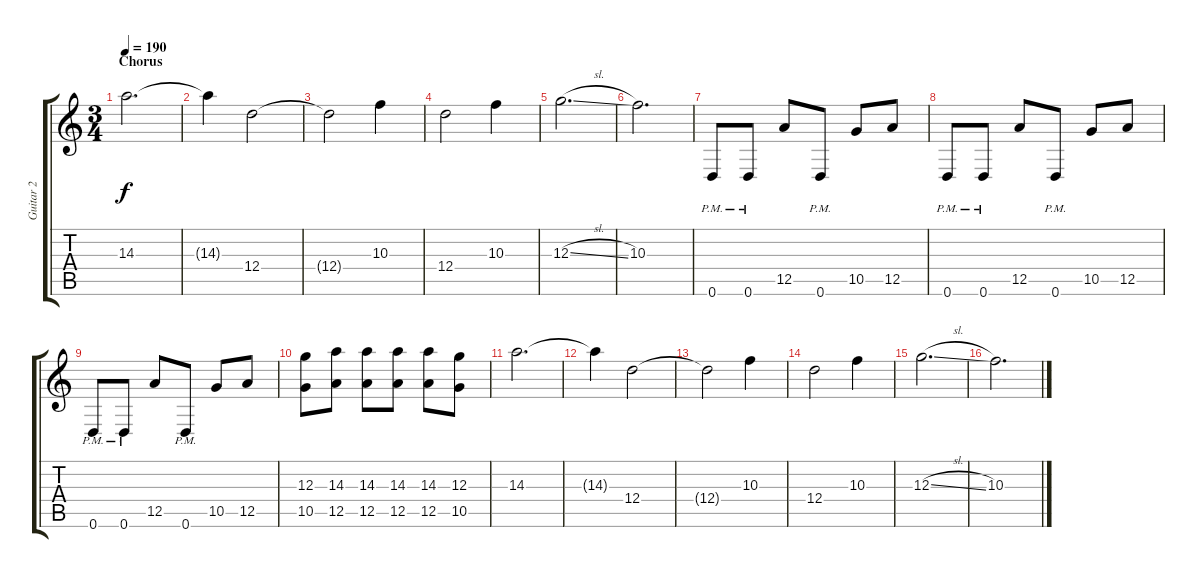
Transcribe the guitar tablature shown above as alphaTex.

\track ("Guitar 2" "Guitar 2") {instrument distortionguitar}
\staff {score tabs}
\tuning (E4 B3 G3 D3 A2 D2) {hide}
\ts (3 4)
\section ("" "Chorus")
\tempo 190
\clef g2
\ks c
14.3.2{d dy f} |
14.3{t}.4 12.4.2 |
12.4{t}.2 10.3.4 |
12.4.2 10.3.4 |
12.3{sl}.2{d} |
10.3.2{d} |
0.6{pm}.8 0.6{pm}.8 12.5.8 0.6{pm}.8 10.5.8 12.5.8 |
0.6{pm}.8 0.6{pm}.8 12.5.8 0.6{pm}.8 10.5.8 12.5.8 |
0.6{pm}.8 0.6{pm}.8 12.5.8 0.6{pm}.8 10.5.8 12.5.8 |
(12.3 10.5).8 (14.3 12.5).8 (14.3 12.5).8 (14.3 12.5).8 (14.3 12.5).8 (12.3 10.5).8 |
14.3.2{d} |
14.3{t}.4 12.4.2 |
12.4{t}.2 10.3.4 |
12.4.2 10.3.4 |
12.3{sl}.2{d} |
10.3.2{d}
